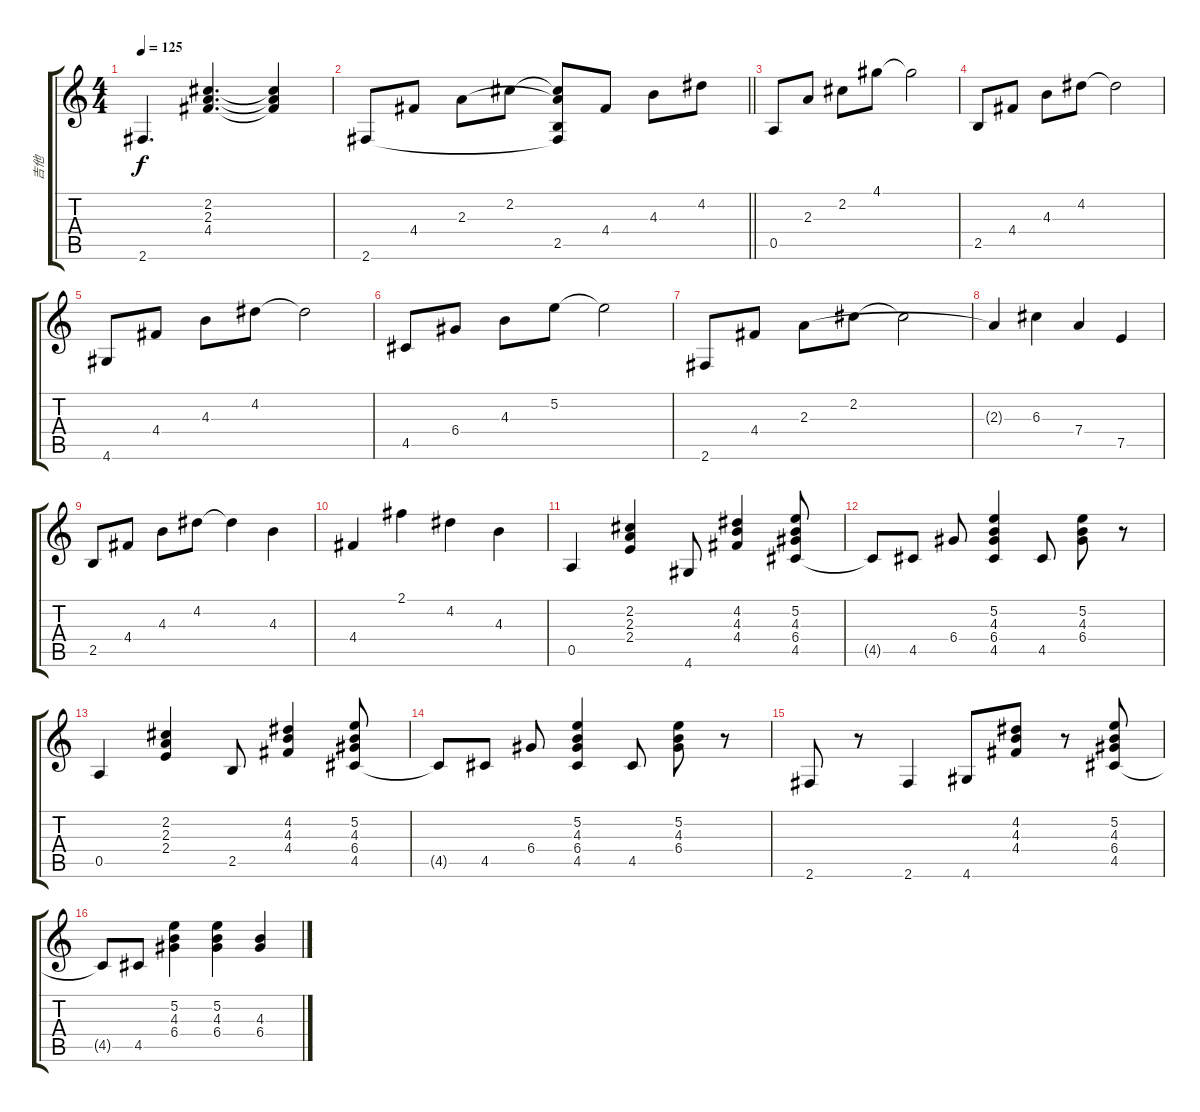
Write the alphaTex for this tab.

\track ("吉他" "吉他") {instrument acousticguitarsteel}
\staff {score tabs}
\tuning (E4 B3 G3 D3 A2 E2) {hide}
\ts (4 4)
\tempo 125
\clef g2
\ks c
2.6.4{d dy f} (2.2 2.3 4.4).4{d} (2.2{t} 2.3{t} 4.4{t}).4 |
\barLineRight lightlight
2.6.8 4.4.8 2.3.8 2.2.8 (2.2{t} 2.3{t} 2.5 2.6{t}).8 4.4.8 4.3.8 4.2.8 |
0.5.8 2.3.8 2.2.8 4.1.8 4.1{t}.2 |
2.5.8 4.4.8 4.3.8 4.2.8 4.2{t}.2 |
4.6.8 4.4.8 4.3.8 4.2.8 4.2{t}.2 |
4.5.8 6.4.8 4.3.8 5.2.8 5.2{t}.2 |
2.6.8 4.4.8 2.3.8 2.2.8 2.2{t}.2 |
2.3{t}.4 6.3.4 7.4.4 7.5.4 |
2.5.8 4.4.8 4.3.8 4.2.8 4.2{t}.4 4.3.4 |
4.4.4 2.1.4 4.2.4 4.3.4 |
0.5.4 (2.2 2.3 2.4).4 4.6.8 (4.2 4.3 4.4).4 (5.2 4.3 6.4 4.5).8 |
4.5{t}.8 4.5.8 6.4.8 (5.2 4.3 6.4 4.5).4 4.5.8 (5.2 4.3 6.4).8 r.8 |
0.5.4 (2.2 2.3 2.4).4 2.5.8 (4.2 4.3 4.4).4 (5.2 4.3 6.4 4.5).8 |
4.5{t}.8 4.5.8 6.4.8 (5.2 4.3 6.4 4.5).4 4.5.8 (5.2 4.3 6.4).8 r.8 |
2.6.8 r.8 2.6.4 4.6.8 (4.2 4.3 4.4).8 r.8 (5.2 4.3 6.4 4.5).8 |
4.5{t}.8 4.5.8 (5.2 4.3 6.4).4 (5.2 4.3 6.4).4 (4.3 6.4).4
